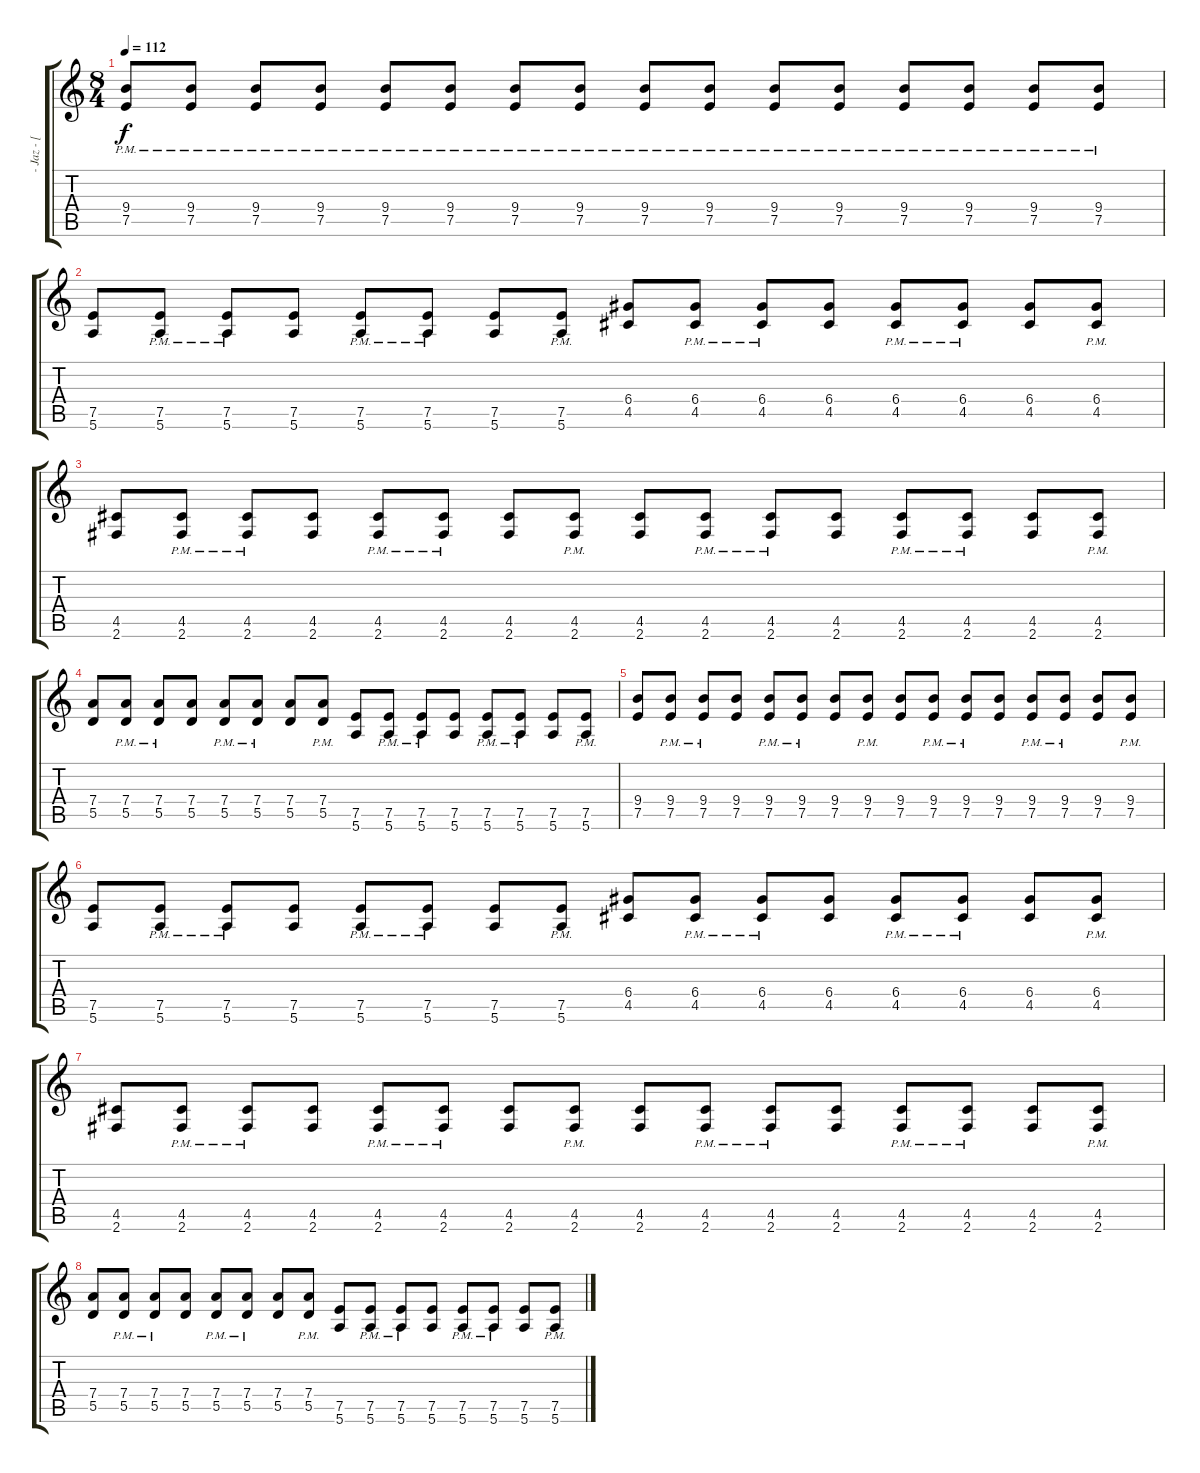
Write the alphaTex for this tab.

\track ("- Jaz - [ Lead / Rythm ]" "- Jaz - [ ") {instrument distortionguitar}
\staff {score tabs}
\tuning (E4 B3 G3 D3 A2 E2) {hide}
\ts (8 4)
\tempo 112
\clef g2
\ks c
(9.4{pm} 7.5{pm}).8{dy f} (9.4{pm} 7.5{pm}).8 (9.4{pm} 7.5{pm}).8 (9.4{pm} 7.5{pm}).8 (9.4{pm} 7.5{pm}).8 (9.4{pm} 7.5{pm}).8 (9.4{pm} 7.5{pm}).8 (9.4{pm} 7.5{pm}).8 (9.4{pm} 7.5{pm}).8 (9.4{pm} 7.5{pm}).8 (9.4{pm} 7.5{pm}).8 (9.4{pm} 7.5{pm}).8 (9.4{pm} 7.5{pm}).8 (9.4{pm} 7.5{pm}).8 (9.4{pm} 7.5{pm}).8 (9.4{pm} 7.5{pm}).8 |
(7.5 5.6).8 (7.5{pm} 5.6{pm}).8 (7.5{pm} 5.6{pm}).8 (7.5 5.6).8 (7.5{pm} 5.6{pm}).8 (7.5{pm} 5.6{pm}).8 (7.5 5.6).8 (7.5{pm} 5.6{pm}).8 (6.4 4.5).8 (6.4{pm} 4.5{pm}).8 (6.4{pm} 4.5{pm}).8 (6.4 4.5).8 (6.4{pm} 4.5{pm}).8 (6.4{pm} 4.5{pm}).8 (6.4 4.5).8 (6.4{pm} 4.5{pm}).8 |
(4.5 2.6).8 (4.5{pm} 2.6{pm}).8 (4.5{pm} 2.6{pm}).8 (4.5 2.6).8 (4.5{pm} 2.6{pm}).8 (4.5{pm} 2.6{pm}).8 (4.5 2.6).8 (4.5{pm} 2.6{pm}).8 (4.5 2.6).8 (4.5{pm} 2.6{pm}).8 (4.5{pm} 2.6{pm}).8 (4.5 2.6).8 (4.5{pm} 2.6{pm}).8 (4.5{pm} 2.6{pm}).8 (4.5 2.6).8 (4.5{pm} 2.6{pm}).8 |
(7.4 5.5).8 (7.4{pm} 5.5{pm}).8 (7.4{pm} 5.5{pm}).8 (7.4 5.5).8 (7.4{pm} 5.5{pm}).8 (7.4{pm} 5.5{pm}).8 (7.4 5.5).8 (7.4{pm} 5.5{pm}).8 (7.5 5.6).8 (7.5{pm} 5.6{pm}).8 (7.5{pm} 5.6{pm}).8 (7.5 5.6).8 (7.5{pm} 5.6{pm}).8 (7.5{pm} 5.6{pm}).8 (7.5 5.6).8 (7.5{pm} 5.6{pm}).8 |
(9.4 7.5).8 (9.4{pm} 7.5{pm}).8 (9.4{pm} 7.5{pm}).8 (9.4 7.5).8 (9.4{pm} 7.5{pm}).8 (9.4{pm} 7.5{pm}).8 (9.4 7.5).8 (9.4{pm} 7.5{pm}).8 (9.4 7.5).8 (9.4{pm} 7.5{pm}).8 (9.4{pm} 7.5{pm}).8 (9.4 7.5).8 (9.4{pm} 7.5{pm}).8 (9.4{pm} 7.5{pm}).8 (9.4 7.5).8 (9.4{pm} 7.5{pm}).8 |
(7.5 5.6).8 (7.5{pm} 5.6{pm}).8 (7.5{pm} 5.6{pm}).8 (7.5 5.6).8 (7.5{pm} 5.6{pm}).8 (7.5{pm} 5.6{pm}).8 (7.5 5.6).8 (7.5{pm} 5.6{pm}).8 (6.4 4.5).8 (6.4{pm} 4.5{pm}).8 (6.4{pm} 4.5{pm}).8 (6.4 4.5).8 (6.4{pm} 4.5{pm}).8 (6.4{pm} 4.5{pm}).8 (6.4 4.5).8 (6.4{pm} 4.5{pm}).8 |
(4.5 2.6).8 (4.5{pm} 2.6{pm}).8 (4.5{pm} 2.6{pm}).8 (4.5 2.6).8 (4.5{pm} 2.6{pm}).8 (4.5{pm} 2.6{pm}).8 (4.5 2.6).8 (4.5{pm} 2.6{pm}).8 (4.5 2.6).8 (4.5{pm} 2.6{pm}).8 (4.5{pm} 2.6{pm}).8 (4.5 2.6).8 (4.5{pm} 2.6{pm}).8 (4.5{pm} 2.6{pm}).8 (4.5 2.6).8 (4.5{pm} 2.6{pm}).8 |
(7.4 5.5).8 (7.4{pm} 5.5{pm}).8 (7.4{pm} 5.5{pm}).8 (7.4 5.5).8 (7.4{pm} 5.5{pm}).8 (7.4{pm} 5.5{pm}).8 (7.4 5.5).8 (7.4{pm} 5.5{pm}).8 (7.5 5.6).8 (7.5{pm} 5.6{pm}).8 (7.5{pm} 5.6{pm}).8 (7.5 5.6).8 (7.5{pm} 5.6{pm}).8 (7.5{pm} 5.6{pm}).8 (7.5 5.6).8 (7.5{pm} 5.6{pm}).8
